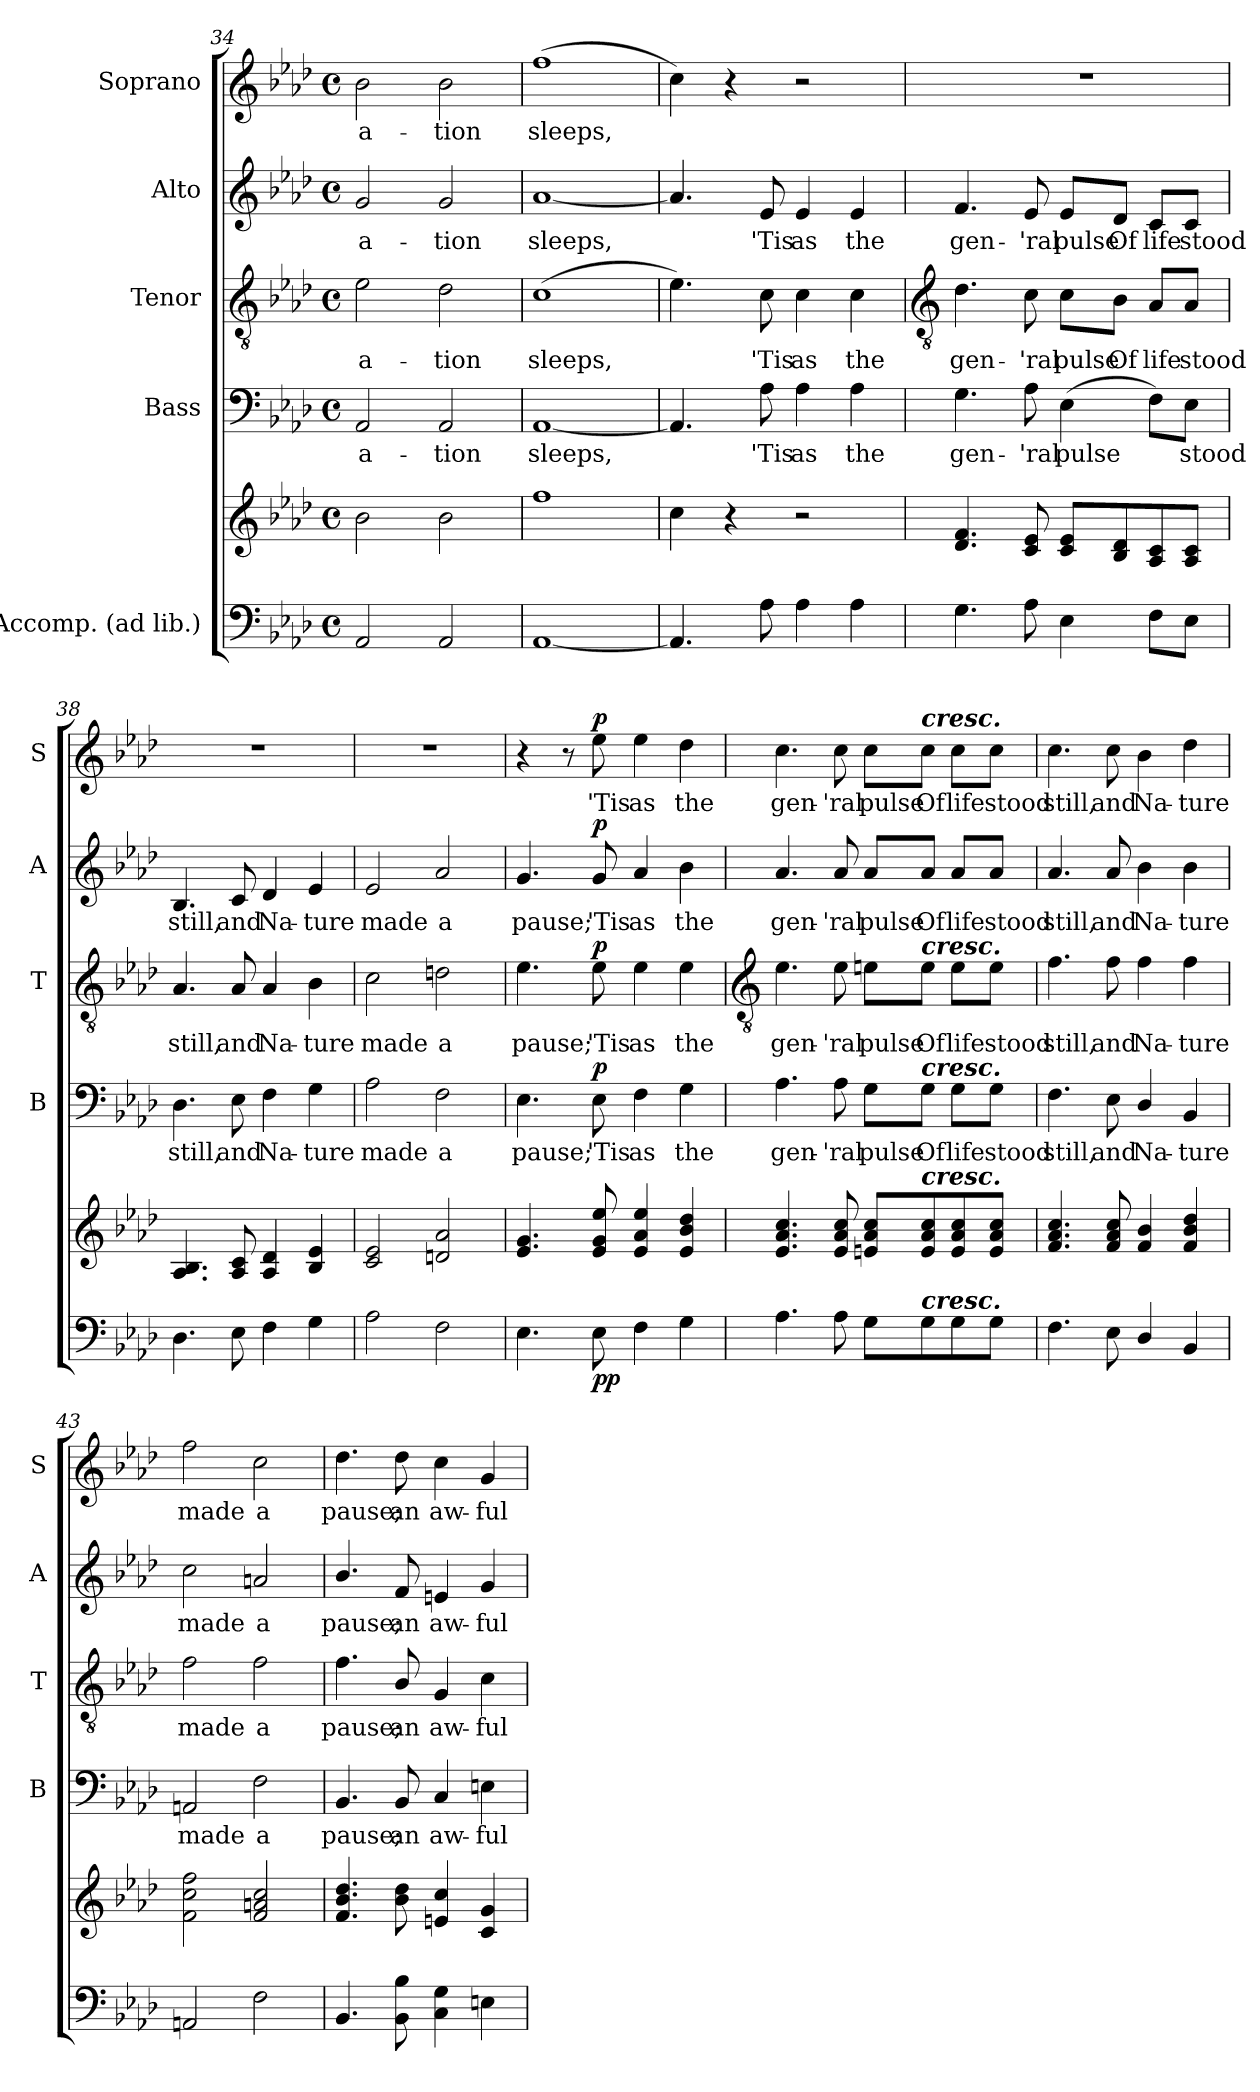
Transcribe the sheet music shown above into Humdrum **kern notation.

**kern	**kern	**dynam	**kern	**text	**dynam	**kern	**text	**dynam	**kern	**text	**dynam	**kern	**text	**dynam
*part5	*part5	*part5	*part4	*part4	*part4	*part3	*part3	*part3	*part2	*part2	*part2	*part1	*part1	*part1
*staff6	*staff5	*staff5/6	*staff4	*staff4	*staff4	*staff3	*staff3	*staff3	*staff2	*staff2	*staff2	*staff1	*staff1	*staff1
*I"Accomp. (ad lib.)	*	*	*I"Bass	*	*	*I"Tenor	*	*	*I"Alto	*	*	*I"Soprano	*	*
*	*	*	*I'B	*	*	*I'T	*	*	*I'A	*	*	*I'S	*	*
*clefF4	*clefG2	*	*clefF4	*	*	*clefGv2	*	*	*clefG2	*	*	*clefG2	*	*
*k[b-e-a-d-]	*k[b-e-a-d-]	*	*k[b-e-a-d-]	*	*	*k[b-e-a-d-]	*	*	*k[b-e-a-d-]	*	*	*k[b-e-a-d-]	*	*
*A-:	*A-:	*	*A-:	*	*	*A-:	*	*	*A-:	*	*	*A-:	*	*
*M4/4	*M4/4	*	*M4/4	*	*	*M4/4	*	*	*M4/4	*	*	*M4/4	*	*
*met(c)	*met(c)	*	*met(c)	*	*	*met(c)	*	*	*met(c)	*	*	*met(c)	*	*
=34	=34	=34	=34	=34	=34	=34	=34	=34	=34	=34	=34	=34	=34	=34
!	!	!	!	!LO:LY:b	!	!	!LO:LY:b	!	!	!LO:LY:b	!	!	!LO:LY:b	!
2AA-	2b-	.	2AA-	-a-	.	2e-	-a-	.	2g	-a-	.	2b-	-a-	.
!	!	!	!	!LO:LY:b	!	!	!LO:LY:b	!	!	!LO:LY:b	!	!	!LO:LY:b	!
2AA-	2b-	.	2AA-	-tion	.	2d-	-tion	.	2g	-tion	.	2b-	-tion	.
=35	=35	=35	=35	=35	=35	=35	=35	=35	=35	=35	=35	=35	=35	=35
!	!	!	!	!LO:LY:b	!	!	!LO:LY:b	!	!	!LO:LY:b	!	!	!LO:LY:b	!
[1AA-	1ff	.	[1AA-	sleeps,	.	(>1c	sleeps,	.	[1a-	sleeps,	.	(>1ff	sleeps,	.
=36	=36	=36	=36	=36	=36	=36	=36	=36	=36	=36	=36	=36	=36	=36
4.AA-]	4cc	.	4.AA-]	.	.	4.e-)	.	.	4.a-]	.	.	4cc)	.	.
.	4r	.	.	.	.	.	.	.	.	.	.	4r	.	.
!	!	!	!	!LO:LY:b	!	!	!LO:LY:b	!	!	!LO:LY:b	!	!	!	!
8A-	.	.	8A-	'Tis	.	8c	'Tis	.	8e-	'Tis	.	.	.	.
!	!	!	!	!LO:LY:b	!	!	!LO:LY:b	!	!	!LO:LY:b	!	!	!	!
4A-	2r	.	4A-	as	.	4c	as	.	4e-	as	.	2r	.	.
!	!	!	!	!LO:LY:b	!	!	!LO:LY:b	!	!	!LO:LY:b	!	!	!	!
4A-	.	.	4A-	the	.	4c	the	.	4e-	the	.	.	.	.
!!LO:LB:g=z
=37	=37	=37	=37	=37	=37	=37	=37	=37	=37	=37	=37	=37	=37	=37
*	*	*	*	*	*	*clefGv2	*	*	*	*	*	*	*	*
!	!	!	!	!LO:LY:b	!	!	!LO:LY:b	!	!	!LO:LY:b	!	!	!	!
4.G	4.d- 4.f	.	4.G	gen-	.	4.d-	gen-	.	4.f	gen-	.	1r	.	.
!	!	!	!	!LO:LY:b	!	!	!LO:LY:b	!	!	!LO:LY:b	!	!	!	!
8A-	8c 8e-	.	8A-	-'ral	.	8c	-'ral	.	8e-	-'ral	.	.	.	.
!	!	!	!	!LO:LY:b	!	!	!LO:LY:b	!	!	!LO:LY:b	!	!	!	!
4E-	8c 8e-L	.	(>4E-	pulse	.	8c\L	pulse	.	8e-/L	pulse	.	.	.	.
!	!	!	!	!	!	!	!LO:LY:b	!	!	!LO:LY:b	!	!	!	!
.	8B- 8d-	.	.	.	.	8B-\J	Of	.	8d-/J	Of	.	.	.	.
!	!	!	!	!	!	!	!LO:LY:b	!	!	!LO:LY:b	!	!	!	!
8FL	8A- 8c	.	8F\L)	.	.	8A-/L	life	.	8c/L	life	.	.	.	.
!	!	!	!	!LO:LY:b	!	!	!LO:LY:b	!	!	!LO:LY:b	!	!	!	!
8E-J	8A- 8cJ	.	8E-\J	stood	.	8A-/J	stood	.	8c/J	stood	.	.	.	.
=38	=38	=38	=38	=38	=38	=38	=38	=38	=38	=38	=38	=38	=38	=38
!	!	!	!	!LO:LY:b	!	!	!LO:LY:b	!	!	!LO:LY:b	!	!	!	!
4.D-	4.A- 4.B-	.	4.D-	still,	.	4.A-	still,	.	4.B-	still,	.	1r	.	.
!	!	!	!	!LO:LY:b	!	!	!LO:LY:b	!	!	!LO:LY:b	!	!	!	!
8E-	8A- 8c	.	8E-	and	.	8A-	and	.	8c	and	.	.	.	.
!	!	!	!	!LO:LY:b	!	!	!LO:LY:b	!	!	!LO:LY:b	!	!	!	!
4F	4A- 4d-	.	4F	Na-	.	4A-	Na-	.	4d-	Na-	.	.	.	.
!	!	!	!	!LO:LY:b	!	!	!LO:LY:b	!	!	!LO:LY:b	!	!	!	!
4G	4B- 4e-	.	4G	-ture	.	4B-	-ture	.	4e-	-ture	.	.	.	.
=39	=39	=39	=39	=39	=39	=39	=39	=39	=39	=39	=39	=39	=39	=39
!	!	!	!	!LO:LY:b	!	!	!LO:LY:b	!	!	!LO:LY:b	!	!	!	!
2A-	2c 2e-	.	2A-	made	.	2c	made	.	2e-	made	.	1r	.	.
!	!	!	!	!LO:LY:b	!	!	!LO:LY:b	!	!	!LO:LY:b	!	!	!	!
2F	2dn 2a-	.	2F	a	.	2dn	a	.	2a-	a	.	.	.	.
=40	=40	=40	=40	=40	=40	=40	=40	=40	=40	=40	=40	=40	=40	=40
!	!	!	!	!LO:LY:b	!	!	!LO:LY:b	!	!	!LO:LY:b	!	!	!	!
4.E-	4.e- 4.g	.	4.E-	pause;	.	4.e-	pause;	.	4.g	pause;	.	4r	.	.
.	.	.	.	.	.	.	.	.	.	.	.	8r	.	.
!	!	!LO:DY:b=2	!	!LO:LY:b	!	!	!LO:LY:b	!	!	!LO:LY:b	!	!	!LO:LY:b	!
!	!	!LO:DY:n=1:b	!	!	!LO:DY:b	!	!	!LO:DY:b	!	!	!LO:DY:b	!	!	!LO:DY:b
8E-	8e- 8g 8ee-	p p	8E-	'Tis	p	8e-	'Tis	p	8g	'Tis	p	8ee-	'Tis	p
!	!	!	!	!LO:LY:b	!	!	!LO:LY:b	!	!	!LO:LY:b	!	!	!LO:LY:b	!
4F	4e- 4a- 4ee-	.	4F	as	.	4e-	as	.	4a-	as	.	4ee-	as	.
!	!	!	!	!LO:LY:b	!	!	!LO:LY:b	!	!	!LO:LY:b	!	!	!LO:LY:b	!
4G	4e- 4b- 4dd-	.	4G	the	.	4e-	the	.	4b-	the	.	4dd-	the	.
!!LO:LB:g=z
=41	=41	=41	=41	=41	=41	=41	=41	=41	=41	=41	=41	=41	=41	=41
*	*	*	*	*	*	*clefGv2	*	*	*	*	*	*	*	*
!	!	!	!	!LO:LY:b	!	!	!LO:LY:b	!	!	!LO:LY:b	!	!	!LO:LY:b	!
4.A-	4.e- 4.a- 4.cc	.	4.A-	gen-	.	4.e-	gen-	.	4.a-	gen-	.	4.cc	gen-	.
!	!	!	!	!LO:LY:b	!	!	!LO:LY:b	!	!	!LO:LY:b	!	!	!LO:LY:b	!
8A-	8e- 8a- 8cc	.	8A-	-'ral	.	8e-	-'ral	.	8a-	-'ral	.	8cc	-'ral	.
!	!	!	!	!LO:LY:b	!	!	!LO:LY:b	!	!	!LO:LY:b	!	!	!LO:LY:b	!
8GL	8en 8a- 8ccL	.	8G\L	pulse	.	8en\L	pulse	.	8a-/L	pulse	.	8cc\L	pulse	.
!	!	!	!	!	!	!	!	!	!	!	!	!LO:TX:a:Bi:t=cresc.	!	!
!	!	!	!	!	!	!LO:TX:a:Bi:t=cresc.	!	!	!	!	!	!	!	!
!	!	!	!LO:TX:a:Bi:t=cresc.	!	!	!	!	!	!	!	!	!	!	!
!	!LO:TX:a:Bi:t=cresc.	!	!	!	!	!	!	!	!	!	!	!	!	!
!LO:TX:a:Bi:t=cresc.	!	!	!	!	!	!	!	!	!	!	!	!	!	!
!	!	!	!	!LO:LY:b	!	!	!LO:LY:b	!	!	!LO:LY:b	!	!	!LO:LY:b	!
8G	8e 8a- 8cc	.	8G\J	Of	.	8e\J	Of	.	8a-/J	Of	.	8cc\J	Of	.
!	!	!	!	!LO:LY:b	!	!	!LO:LY:b	!	!	!LO:LY:b	!	!	!LO:LY:b	!
8G	8e 8a- 8cc	.	8G\L	life	.	8e\L	life	.	8a-/L	life	.	8cc\L	life	.
!	!	!	!	!LO:LY:b	!	!	!LO:LY:b	!	!	!LO:LY:b	!	!	!LO:LY:b	!
8GJ	8e 8a- 8ccJ	.	8G\J	stood	.	8e\J	stood	.	8a-/J	stood	.	8cc\J	stood	.
=42	=42	=42	=42	=42	=42	=42	=42	=42	=42	=42	=42	=42	=42	=42
!	!	!	!	!LO:LY:b	!	!	!LO:LY:b	!	!	!LO:LY:b	!	!	!LO:LY:b	!
4.F	4.f 4.a- 4.cc	.	4.F	still,	.	4.f	still,	.	4.a-	still,	.	4.cc	still,	.
!	!	!	!	!LO:LY:b	!	!	!LO:LY:b	!	!	!LO:LY:b	!	!	!LO:LY:b	!
8E-	8f 8a- 8cc	.	8E-	and	.	8f	and	.	8a-	and	.	8cc	and	.
!	!	!	!	!LO:LY:b	!	!	!LO:LY:b	!	!	!LO:LY:b	!	!	!LO:LY:b	!
4D-/	4f 4b-	.	4D-/	Na-	.	4f	Na-	.	4b-	Na-	.	4b-	Na-	.
!	!	!	!	!LO:LY:b	!	!	!LO:LY:b	!	!	!LO:LY:b	!	!	!LO:LY:b	!
4BB-	4f 4b- 4dd-	.	4BB-	-ture	.	4f	-ture	.	4b-	-ture	.	4dd-	-ture	.
=43	=43	=43	=43	=43	=43	=43	=43	=43	=43	=43	=43	=43	=43	=43
!	!	!	!	!LO:LY:b	!	!	!LO:LY:b	!	!	!LO:LY:b	!	!	!LO:LY:b	!
2AAn	2f 2cc 2ff	.	2AAn	made	.	2f	made	.	2cc	made	.	2ff	made	.
!	!	!	!	!LO:LY:b	!	!	!LO:LY:b	!	!	!LO:LY:b	!	!	!LO:LY:b	!
2F	2f 2an 2cc	.	2F	a	.	2f	a	.	2an	a	.	2cc	a	.
=44	=44	=44	=44	=44	=44	=44	=44	=44	=44	=44	=44	=44	=44	=44
!	!	!	!	!LO:LY:b	!	!	!LO:LY:b	!	!	!LO:LY:b	!	!	!LO:LY:b	!
4.BB-	4.f 4.b- 4.dd-	.	4.BB-	pause;	.	4.f	pause;	.	4.b-/	pause;	.	4.dd-	pause;	.
!	!	!	!	!LO:LY:b	!	!	!LO:LY:b	!	!	!LO:LY:b	!	!	!LO:LY:b	!
8BB- 8B-	8b- 8dd-	.	8BB-	an	.	8B-/	an	.	8f	an	.	8dd-	an	.
!	!	!	!	!LO:LY:b	!	!	!LO:LY:b	!	!	!LO:LY:b	!	!	!LO:LY:b	!
4C 4G	4en 4cc	.	4C	aw-	.	4G	aw-	.	4en	aw-	.	4cc	aw-	.
!	!	!	!	!LO:LY:b	!	!	!LO:LY:b	!	!	!LO:LY:b	!	!	!LO:LY:b	!
4En	4c 4g	.	4En	-ful	.	4c	-ful	.	4g	-ful	.	4g	-ful	.
=	=	=	=	=	=	=	=	=	=	=	=	=	=	=
*-	*-	*-	*-	*-	*-	*-	*-	*-	*-	*-	*-	*-	*-	*-
